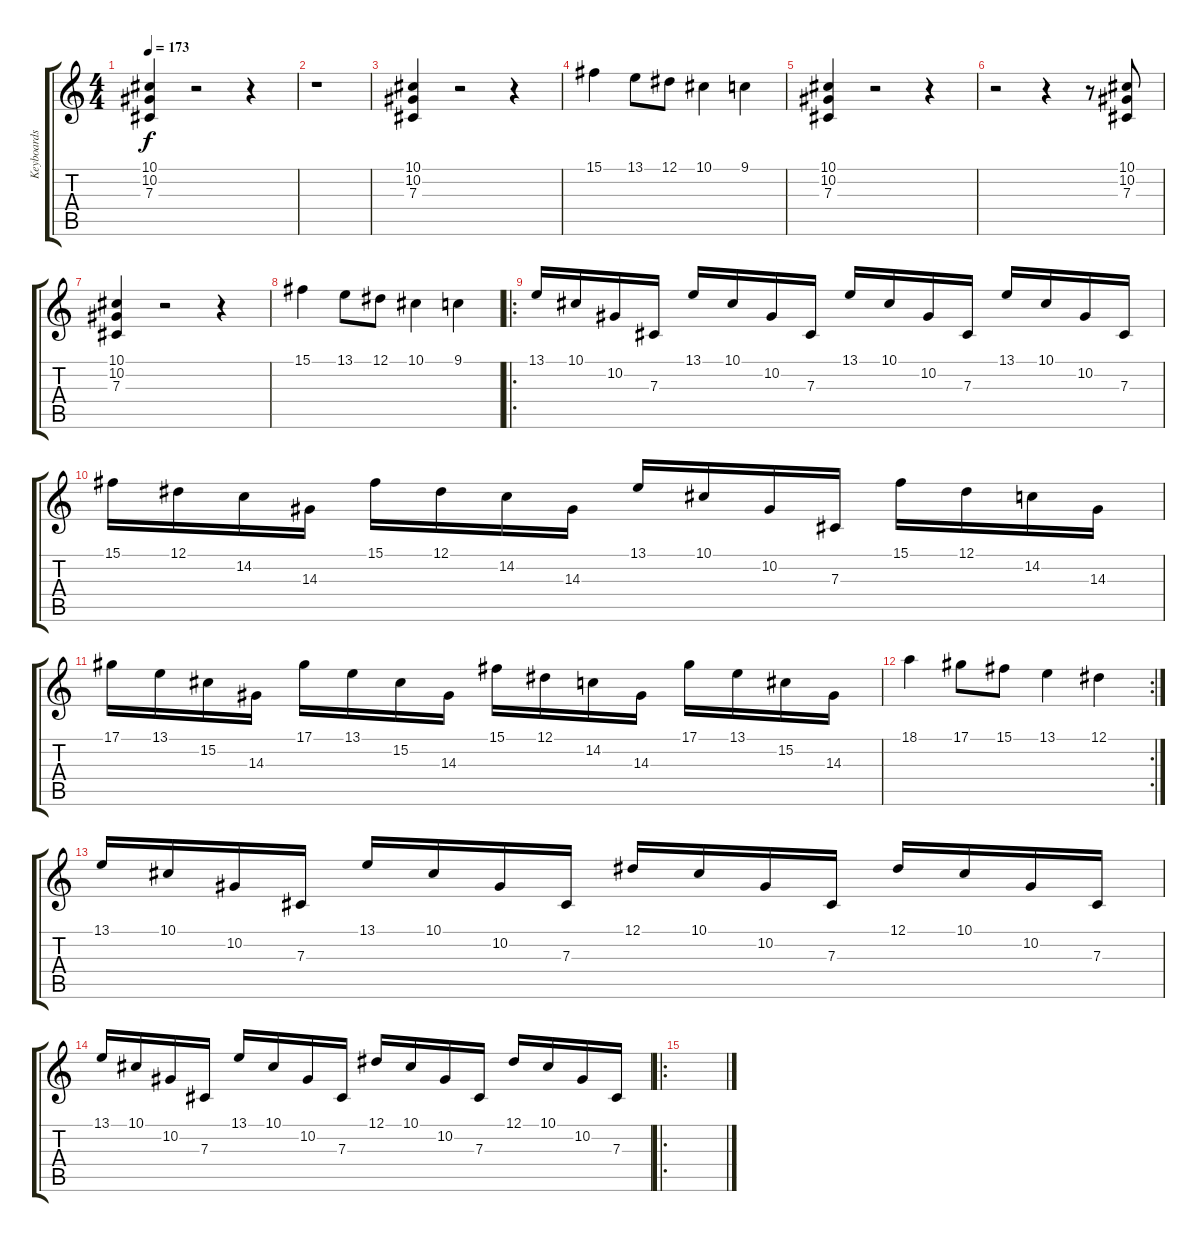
\track ("Keyboards right hand" "Keyboards ") {instrument harpsichord}
\staff {score tabs}
\tuning (Eb4 Bb3 Gb3 Db3 Ab2 Eb2) {hide}
\ts (4 4)
\tempo 173
\clef g2
\ks c
(10.1 10.2 7.3).4{dy f instrument harpsichord} r.2 r.4 |
r.1 |
(10.1 10.2 7.3).4 r.2 r.4 |
15.1.4 13.1.8 12.1.8 10.1.4 9.1.4 |
(10.1 10.2 7.3).4 r.2 r.4 |
r.2 r.4 r.8 (10.1 10.2 7.3).8 |
(10.1 10.2 7.3).4 r.2 r.4 |
15.1.4 13.1.8 12.1.8 10.1.4 9.1.4 |
\ro
13.1.16 10.1.16 10.2.16 7.3.16 13.1.16 10.1.16 10.2.16 7.3.16 13.1.16 10.1.16 10.2.16 7.3.16 13.1.16 10.1.16 10.2.16 7.3.16 |
15.1.16 12.1.16 14.2.16 14.3.16 15.1.16 12.1.16 14.2.16 14.3.16 13.1.16 10.1.16 10.2.16 7.3.16 15.1.16 12.1.16 14.2.16 14.3.16 |
17.1.16 13.1.16 15.2.16 14.3.16 17.1.16 13.1.16 15.2.16 14.3.16 15.1.16 12.1.16 14.2.16 14.3.16 17.1.16 13.1.16 15.2.16 14.3.16 |
\rc 2
18.1.4 17.1.8 15.1.8 13.1.4 12.1.4 |
13.1.16 10.1.16 10.2.16 7.3.16 13.1.16 10.1.16 10.2.16 7.3.16 12.1.16 10.1.16 10.2.16 7.3.16 12.1.16 10.1.16 10.2.16 7.3.16 |
13.1.16 10.1.16 10.2.16 7.3.16 13.1.16 10.1.16 10.2.16 7.3.16 12.1.16 10.1.16 10.2.16 7.3.16 12.1.16 10.1.16 10.2.16 7.3.16 |
\ro
